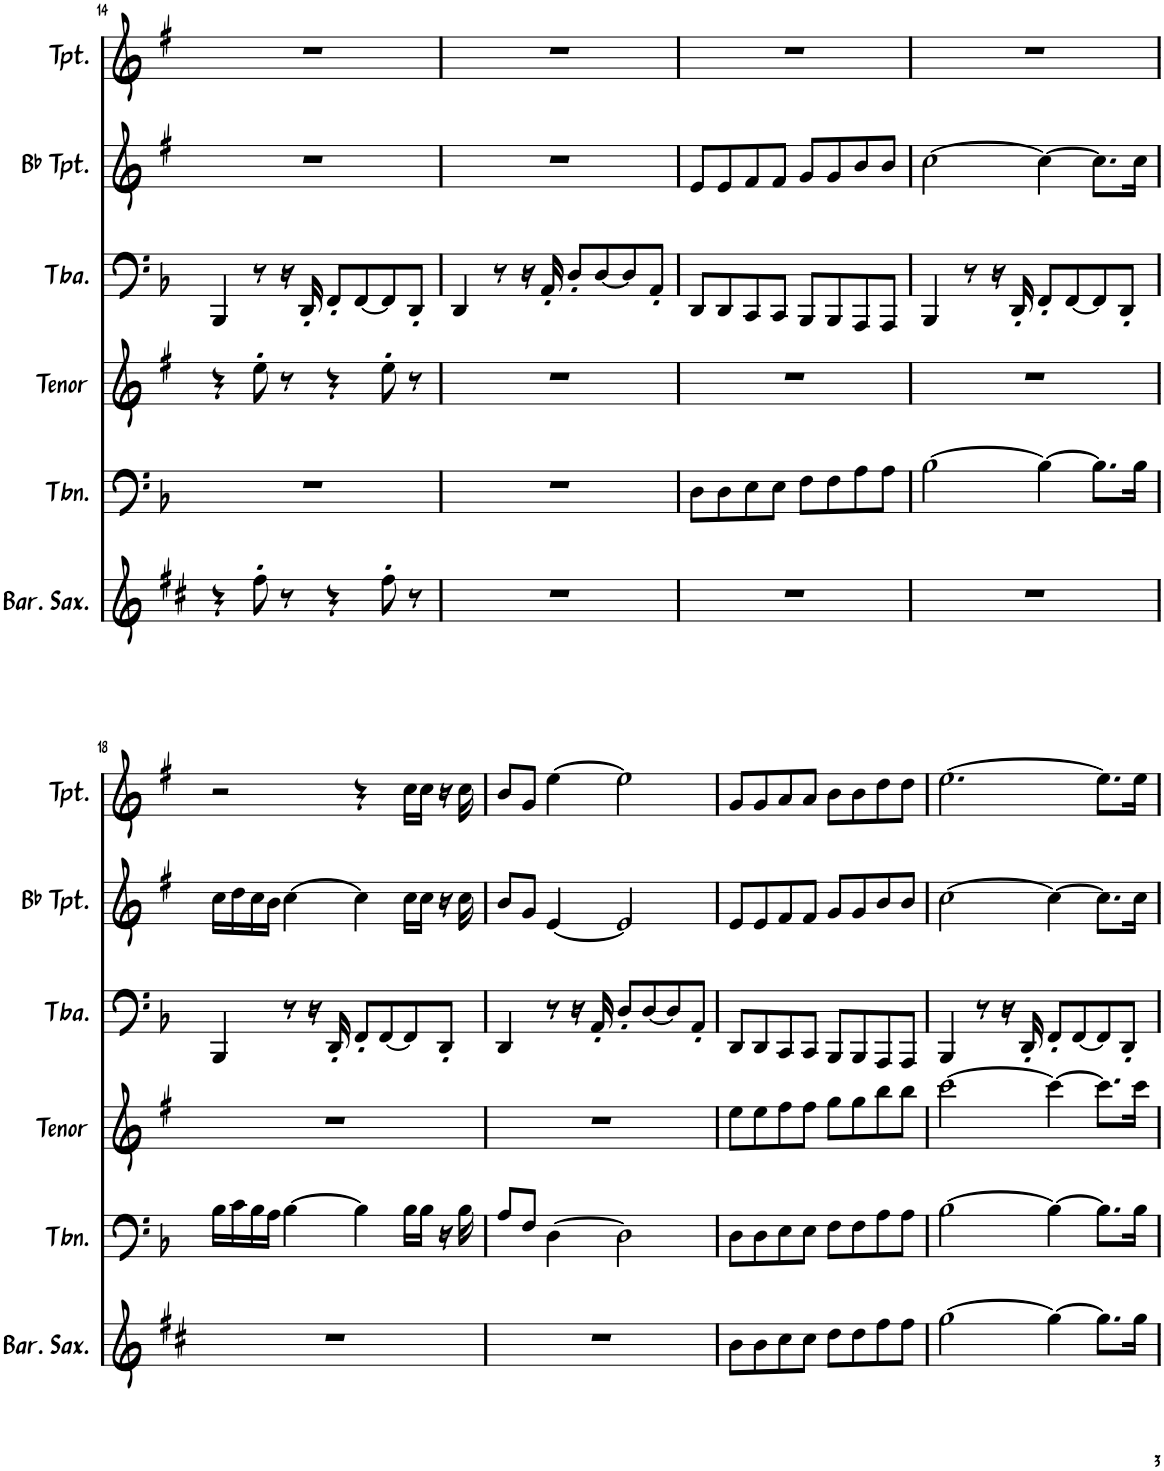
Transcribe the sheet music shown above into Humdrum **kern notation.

**kern	**kern	**kern	**kern	**kern	**kern
*part6	*part5	*part4	*part3	*part2	*part1
*staff6	*staff5	*staff4	*staff3	*staff2	*staff1
*I"Baritone Saxophone	*I"Trombone	*I"Tenor Sax	*I"Tuba	*I"Bb Trumpet	*I"Trumpet
*I'Bar. Sax.	*I'Tbn.	*I'Tenor	*I'Tba.	*I'Bb Tpt.	*I'Tpt.
!!LO:PB:g=z
*clefG2	*clefF4	*clefG2	*clefF4	*clefG2	*clefG2
*Trd12c21	*	*Trd8c14	*	*Trd1c2	*Trd1c2
*k[f#c#]	*k[b-]	*k[f#]	*k[b-]	*k[f#]	*k[f#]
*M4/4	*M4/4	*M4/4	*M4/4	*M4/4	*M4/4
=14	=14	=14	=14	=14	=14
4r	1r	4r	4BBB-/	1r	1r
8ff#'\	.	8ee'\	8r	.	.
8r	.	8r	16r	.	.
.	.	.	16DD'/	.	.
4r	.	4r	8FF'/L	.	.
.	.	.	[8FF/	.	.
8ff#'\	.	8ee'\	8FF/]	.	.
8r	.	8r	8DD'/J	.	.
=15	=15	=15	=15	=15	=15
1r	1r	1r	4DD/	1r	1r
.	.	.	8r	.	.
.	.	.	16r	.	.
.	.	.	16AA'/	.	.
.	.	.	8D'/L	.	.
.	.	.	[8D/	.	.
.	.	.	8D/]	.	.
.	.	.	8AA'/J	.	.
=16	=16	=16	=16	=16	=16
1r	8D\L	1r	8DD/L	8e/L	1r
.	8D\	.	8DD/	8e/	.
.	8E\	.	8CC/	8f#/	.
.	8E\J	.	8CC/J	8f#/J	.
.	8F\L	.	8BBB-/L	8g/L	.
.	8F\	.	8BBB-/	8g/	.
.	8A\	.	8AAA/	8b/	.
.	8A\J	.	8AAA/J	8b/J	.
=17	=17	=17	=17	=17	=17
1r	[2B-\	1r	4BBB-/	[2cc\	1r
.	.	.	8r	.	.
.	.	.	16r	.	.
.	.	.	16DD'/	.	.
.	4B-\_	.	8FF'/L	4cc\_	.
.	.	.	[8FF/	.	.
.	8.B-\L]	.	8FF/]	8.cc\L]	.
.	.	.	8DD'/J	.	.
.	16B-\Jk	.	.	16cc\Jk	.
!!LO:LB:g=z
=18	=18	=18	=18	=18	=18
1r	16B-\LL	1r	4BBB-/	16cc\LL	2r
.	16c\	.	.	16dd\	.
.	16B-\	.	.	16cc\	.
.	16A\JJ	.	.	16b\JJ	.
.	[4B-\	.	8r	[4cc\	.
.	.	.	16r	.	.
.	.	.	16DD'/	.	.
.	4B-\]	.	8FF'/L	4cc\]	4r
.	.	.	[8FF/	.	.
.	16B-\LL	.	8FF/]	16cc\LL	16cc\LL
.	16B-\JJ	.	.	16cc\JJ	16cc\JJ
.	16r	.	8DD'/J	16r	16r
.	16B-\	.	.	16cc\	16cc\
=19	=19	=19	=19	=19	=19
1r	8A/L	1r	4DD/	8b/L	8b/L
.	8F/J	.	.	8g/J	8g/J
.	[4D\	.	8r	[4e/	[4ee\
.	.	.	16r	.	.
.	.	.	16AA'/	.	.
.	2D\]	.	8D'/L	2e/]	2ee\]
.	.	.	[8D/	.	.
.	.	.	8D/]	.	.
.	.	.	8AA'/J	.	.
=20	=20	=20	=20	=20	=20
8b\L	8D\L	8ee\L	8DD/L	8e/L	8g/L
8b\	8D\	8ee\	8DD/	8e/	8g/
8cc#\	8E\	8ff#\	8CC/	8f#/	8a/
8cc#\J	8E\J	8ff#\J	8CC/J	8f#/J	8a/J
8dd\L	8F\L	8gg\L	8BBB-/L	8g/L	8b\L
8dd\	8F\	8gg\	8BBB-/	8g/	8b\
8ff#\	8A\	8bb\	8AAA/	8b/	8dd\
8ff#\J	8A\J	8bb\J	8AAA/J	8b/J	8dd\J
=21	=21	=21	=21	=21	=21
[2gg\	[2B-\	[2ccc\	4BBB-/	[2cc\	[2.ee\
.	.	.	8r	.	.
.	.	.	16r	.	.
.	.	.	16DD'/	.	.
4gg\_	4B-\_	4ccc\_	8FF'/L	4cc\_	.
.	.	.	[8FF/	.	.
8.gg\L]	8.B-\L]	8.ccc\L]	8FF/]	8.cc\L]	8.ee\L]
.	.	.	8DD'/J	.	.
16gg\Jk	16B-\Jk	16ccc\Jk	.	16cc\Jk	16ee\Jk
=	=	=	=	=	=
*-	*-	*-	*-	*-	*-
